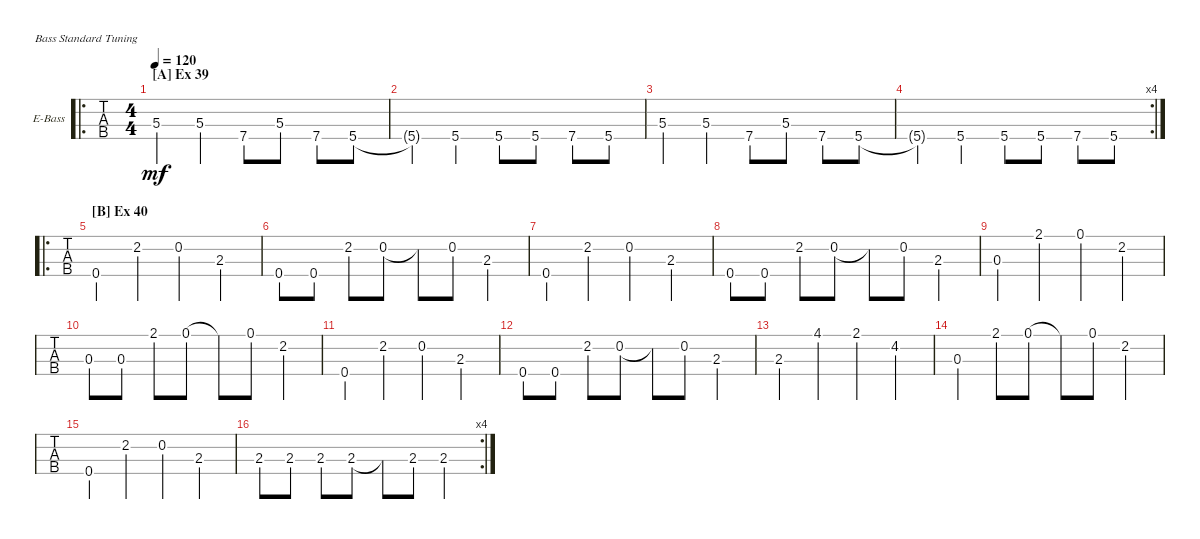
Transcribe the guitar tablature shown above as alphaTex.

\bracketExtendMode groupsimilarinstruments
\firstSystemTrackNameOrientation horizontal
\otherSystemsTrackNameOrientation horizontal
\track ("Electric Bass" "E-Bass") {instrument electricbassfinger}
\staff {tabs}
\tuning (G2 D2 A1 E1)
\ro
\ts (4 4)
\section ("A" "Ex 39")
\tempo 120
\clef f4
\ks c
5.3.4{dy mf instrument electricbassfinger} 5.3.4 7.4.8 5.3.8 7.4.8 5.4.8 |
5.4{t}.4 5.4.4 5.4.8 5.4.8 7.4.8 5.4.8 |
5.3.4 5.3.4 7.4.8 5.3.8 7.4.8 5.4.8 |
\rc 4
5.4{t}.4 5.4.4 5.4.8 5.4.8 7.4.8 5.4.8 |
\ro
\section ("B" "Ex 40")
0.4.4 2.2.4 0.2.4 2.3.4 |
0.4.8 0.4.8 2.2.8 0.2.8 0.2{t}.8 0.2.8 2.3.4 |
0.4.4 2.2.4 0.2.4 2.3.4 |
0.4.8 0.4.8 2.2.8 0.2.8 0.2{t}.8 0.2.8 2.3.4 |
0.3.4 2.1.4 0.1.4 2.2.4 |
0.3.8 0.3.8 2.1.8 0.1.8 0.1{t}.8 0.1.8 2.2.4 |
0.4.4 2.2.4 0.2.4 2.3.4 |
0.4.8 0.4.8 2.2.8 0.2.8 0.2{t}.8 0.2.8 2.3.4 |
2.3.4 4.1.4 2.1.4 4.2.4 |
0.3.4 2.1.8 0.1.8 0.1{t}.8 0.1.8 2.2.4 |
0.4.4 2.2.4 0.2.4 2.3.4 |
\rc 4
2.3.8 2.3.8 2.3.8 2.3.8 2.3{t}.8 2.3.8 2.3.4
